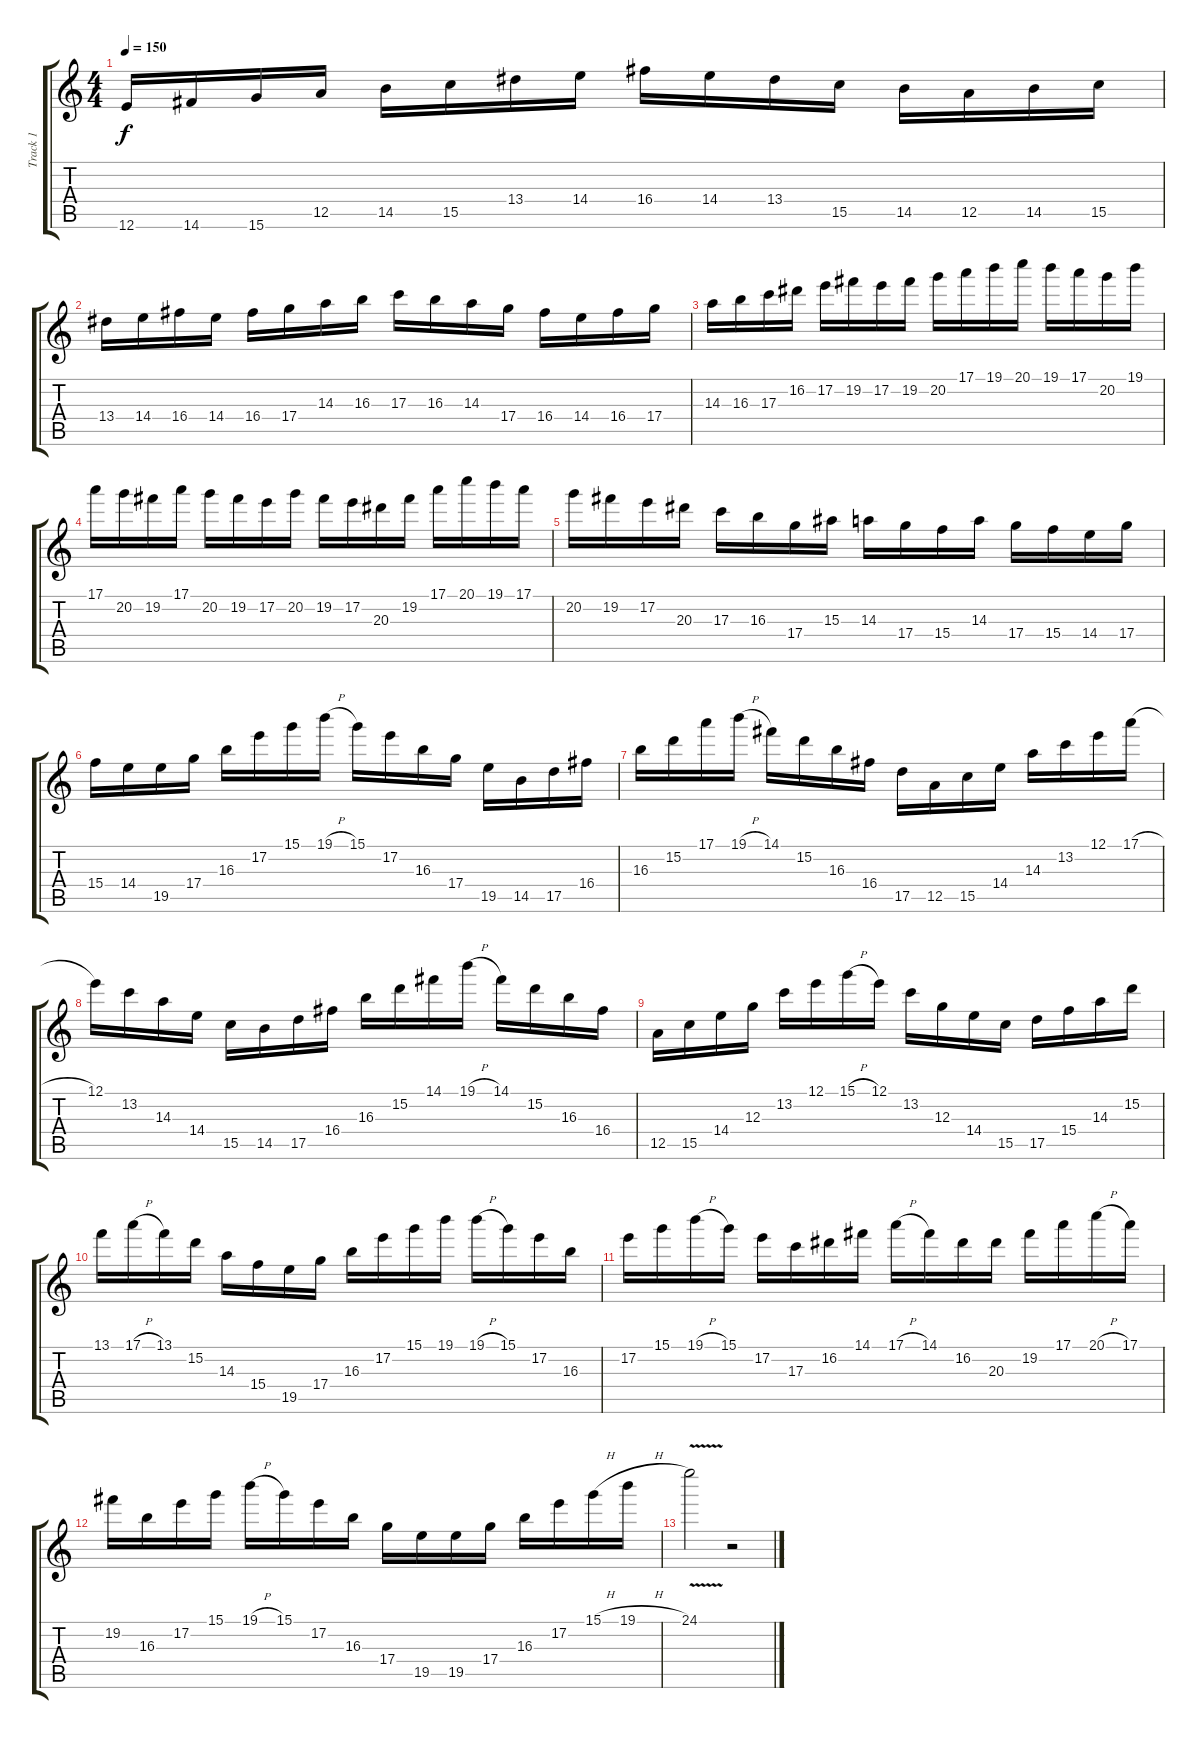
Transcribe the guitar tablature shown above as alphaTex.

\track ("Track 1" "Track 1") {instrument distortionguitar}
\staff {score tabs}
\tuning (E4 B3 G3 D3 A2 E2) {hide}
\ts (4 4)
\tempo 150
\clef g2
\ks c
12.6.16{dy f instrument distortionguitar} 14.6.16 15.6.16 12.5.16 14.5.16 15.5.16 13.4.16 14.4.16 16.4.16 14.4.16 13.4.16 15.5.16 14.5.16 12.5.16 14.5.16 15.5.16 |
13.4.16 14.4.16 16.4.16 14.4.16 16.4.16 17.4.16 14.3.16 16.3.16 17.3.16 16.3.16 14.3.16 17.4.16 16.4.16 14.4.16 16.4.16 17.4.16 |
14.3.16 16.3.16 17.3.16 16.2.16 17.2.16 19.2.16 17.2.16 19.2.16 20.2.16 17.1.16 19.1.16 20.1.16 19.1.16 17.1.16 20.2.16 19.1.16 |
17.1.16 20.2.16 19.2.16 17.1.16 20.2.16 19.2.16 17.2.16 20.2.16 19.2.16 17.2.16 20.3.16 19.2.16 17.1.16 20.1.16 19.1.16 17.1.16 |
20.2.16 19.2.16 17.2.16 20.3.16 17.3.16 16.3.16 17.4.16 15.3.16 14.3.16 17.4.16 15.4.16 14.3.16 17.4.16 15.4.16 14.4.16 17.4.16 |
15.4.16 14.4.16 19.5.16 17.4.16 16.3.16 17.2.16 15.1.16 19.1{h}.16 15.1.16 17.2.16 16.3.16 17.4.16 19.5.16 14.5.16 17.5.16 16.4.16 |
16.3.16 15.2.16 17.1.16 19.1{h}.16 14.1.16 15.2.16 16.3.16 16.4.16 17.5.16 12.5.16 15.5.16 14.4.16 14.3.16 13.2.16 12.1.16 17.1{h}.16 |
12.1.16 13.2.16 14.3.16 14.4.16 15.5.16 14.5.16 17.5.16 16.4.16 16.3.16 15.2.16 14.1.16 19.1{h}.16 14.1.16 15.2.16 16.3.16 16.4.16 |
12.5.16 15.5.16 14.4.16 12.3.16 13.2.16 12.1.16 15.1{h}.16 12.1.16 13.2.16 12.3.16 14.4.16 15.5.16 17.5.16 15.4.16 14.3.16 15.2.16 |
13.1.16 17.1{h}.16 13.1.16 15.2.16 14.3.16 15.4.16 19.5.16 17.4.16 16.3.16 17.2.16 15.1.16 19.1.16 19.1{h}.16 15.1.16 17.2.16 16.3.16 |
17.2.16 15.1.16 19.1{h}.16 15.1.16 17.2.16 17.3.16 16.2.16 14.1.16 17.1{h}.16 14.1.16 16.2.16 20.3.16 19.2.16 17.1.16 20.1{h}.16 17.1.16 |
19.2.16 16.3.16 17.2.16 15.1.16 19.1{h}.16 15.1.16 17.2.16 16.3.16 17.4.16 19.5.16 19.5.16 17.4.16 16.3.16 17.2.16 15.1{h}.16 19.1{h}.16 |
24.1{v}.2 r.2
